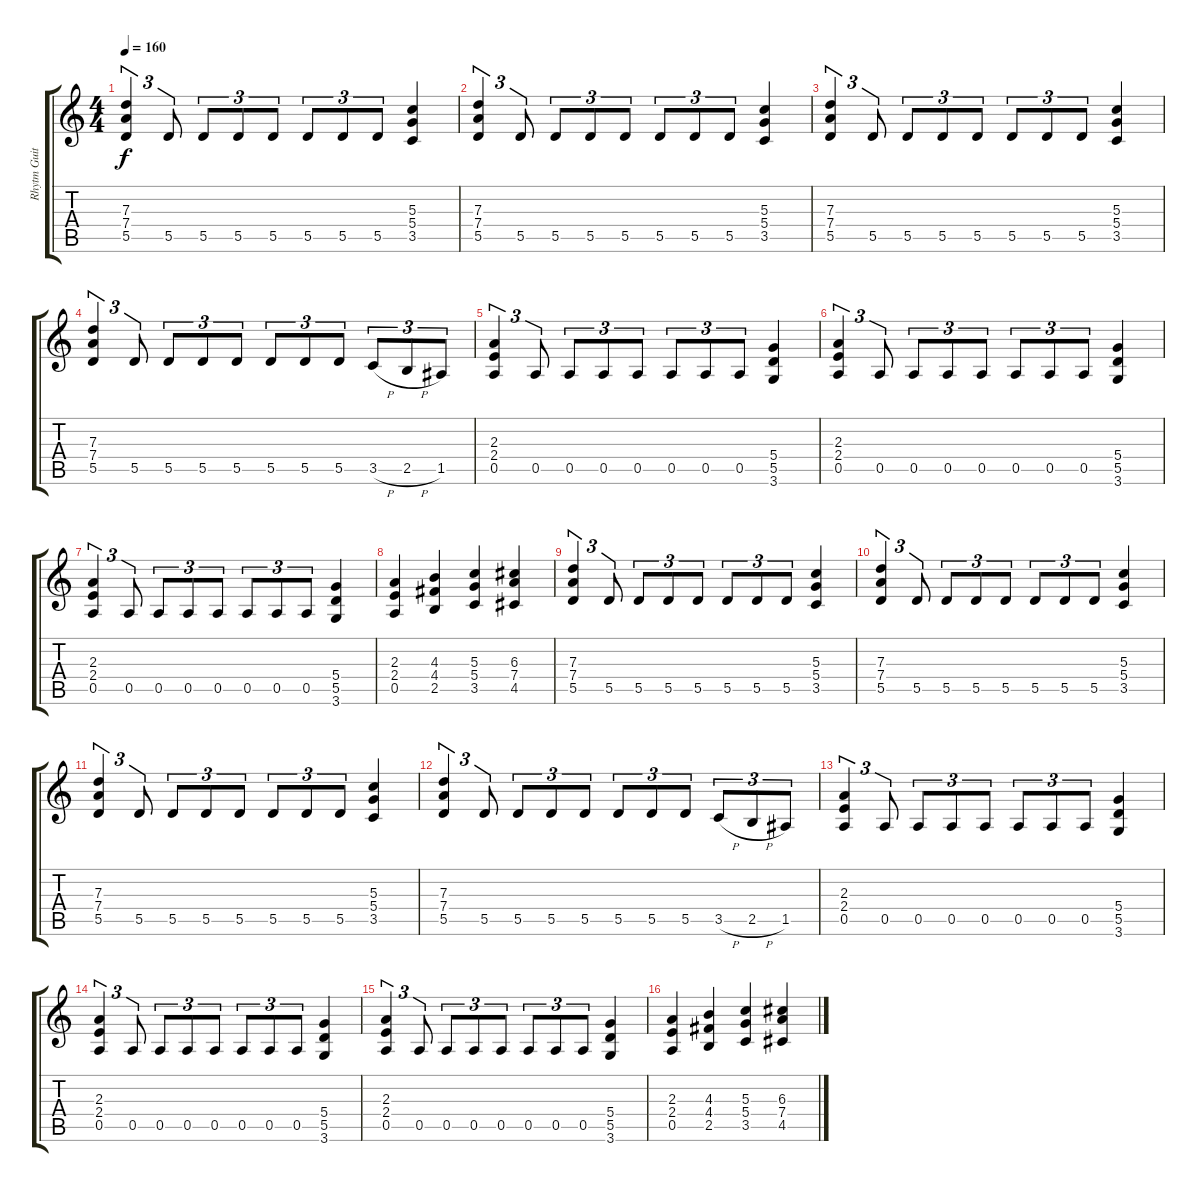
\track ("Rhytm Guitar" "Rhytm Guit") {instrument distortionguitar}
\staff {score tabs}
\tuning (E4 B3 G3 D3 A2 E2) {hide}
\ts (4 4)
\tempo 160
\clef g2
\ks c
(7.3 7.4 5.5).4{tu (3 2) dy f} 5.5.8{tu (3 2)} 5.5.8{tu (3 2)} 5.5.8{tu (3 2)} 5.5.8{tu (3 2)} 5.5.8{tu (3 2)} 5.5.8{tu (3 2)} 5.5.8{tu (3 2)} (5.3 5.4 3.5).4 |
(7.3 7.4 5.5).4{tu (3 2)} 5.5.8{tu (3 2)} 5.5.8{tu (3 2)} 5.5.8{tu (3 2)} 5.5.8{tu (3 2)} 5.5.8{tu (3 2)} 5.5.8{tu (3 2)} 5.5.8{tu (3 2)} (5.3 5.4 3.5).4 |
(7.3 7.4 5.5).4{tu (3 2)} 5.5.8{tu (3 2)} 5.5.8{tu (3 2)} 5.5.8{tu (3 2)} 5.5.8{tu (3 2)} 5.5.8{tu (3 2)} 5.5.8{tu (3 2)} 5.5.8{tu (3 2)} (5.3 5.4 3.5).4 |
(7.3 7.4 5.5).4{tu (3 2)} 5.5.8{tu (3 2)} 5.5.8{tu (3 2)} 5.5.8{tu (3 2)} 5.5.8{tu (3 2)} 5.5.8{tu (3 2)} 5.5.8{tu (3 2)} 5.5.8{tu (3 2)} 3.5{h}.8{tu (3 2)} 2.5{h}.8{tu (3 2)} 1.5.8{tu (3 2)} |
(2.3 2.4 0.5).4{tu (3 2)} 0.5.8{tu (3 2)} 0.5.8{tu (3 2)} 0.5.8{tu (3 2)} 0.5.8{tu (3 2)} 0.5.8{tu (3 2)} 0.5.8{tu (3 2)} 0.5.8{tu (3 2)} (5.4 5.5 3.6).4 |
(2.3 2.4 0.5).4{tu (3 2)} 0.5.8{tu (3 2)} 0.5.8{tu (3 2)} 0.5.8{tu (3 2)} 0.5.8{tu (3 2)} 0.5.8{tu (3 2)} 0.5.8{tu (3 2)} 0.5.8{tu (3 2)} (5.4 5.5 3.6).4 |
(2.3 2.4 0.5).4{tu (3 2)} 0.5.8{tu (3 2)} 0.5.8{tu (3 2)} 0.5.8{tu (3 2)} 0.5.8{tu (3 2)} 0.5.8{tu (3 2)} 0.5.8{tu (3 2)} 0.5.8{tu (3 2)} (5.4 5.5 3.6).4 |
(2.3 2.4 0.5).4 (4.3 4.4 2.5).4 (5.3 5.4 3.5).4 (6.3 7.4 4.5).4 |
(7.3 7.4 5.5).4{tu (3 2)} 5.5.8{tu (3 2)} 5.5.8{tu (3 2)} 5.5.8{tu (3 2)} 5.5.8{tu (3 2)} 5.5.8{tu (3 2)} 5.5.8{tu (3 2)} 5.5.8{tu (3 2)} (5.3 5.4 3.5).4 |
(7.3 7.4 5.5).4{tu (3 2)} 5.5.8{tu (3 2)} 5.5.8{tu (3 2)} 5.5.8{tu (3 2)} 5.5.8{tu (3 2)} 5.5.8{tu (3 2)} 5.5.8{tu (3 2)} 5.5.8{tu (3 2)} (5.3 5.4 3.5).4 |
(7.3 7.4 5.5).4{tu (3 2)} 5.5.8{tu (3 2)} 5.5.8{tu (3 2)} 5.5.8{tu (3 2)} 5.5.8{tu (3 2)} 5.5.8{tu (3 2)} 5.5.8{tu (3 2)} 5.5.8{tu (3 2)} (5.3 5.4 3.5).4 |
(7.3 7.4 5.5).4{tu (3 2)} 5.5.8{tu (3 2)} 5.5.8{tu (3 2)} 5.5.8{tu (3 2)} 5.5.8{tu (3 2)} 5.5.8{tu (3 2)} 5.5.8{tu (3 2)} 5.5.8{tu (3 2)} 3.5{h}.8{tu (3 2)} 2.5{h}.8{tu (3 2)} 1.5.8{tu (3 2)} |
(2.3 2.4 0.5).4{tu (3 2)} 0.5.8{tu (3 2)} 0.5.8{tu (3 2)} 0.5.8{tu (3 2)} 0.5.8{tu (3 2)} 0.5.8{tu (3 2)} 0.5.8{tu (3 2)} 0.5.8{tu (3 2)} (5.4 5.5 3.6).4 |
(2.3 2.4 0.5).4{tu (3 2)} 0.5.8{tu (3 2)} 0.5.8{tu (3 2)} 0.5.8{tu (3 2)} 0.5.8{tu (3 2)} 0.5.8{tu (3 2)} 0.5.8{tu (3 2)} 0.5.8{tu (3 2)} (5.4 5.5 3.6).4 |
(2.3 2.4 0.5).4{tu (3 2)} 0.5.8{tu (3 2)} 0.5.8{tu (3 2)} 0.5.8{tu (3 2)} 0.5.8{tu (3 2)} 0.5.8{tu (3 2)} 0.5.8{tu (3 2)} 0.5.8{tu (3 2)} (5.4 5.5 3.6).4 |
(2.3 2.4 0.5).4 (4.3 4.4 2.5).4 (5.3 5.4 3.5).4 (6.3 7.4 4.5).4
